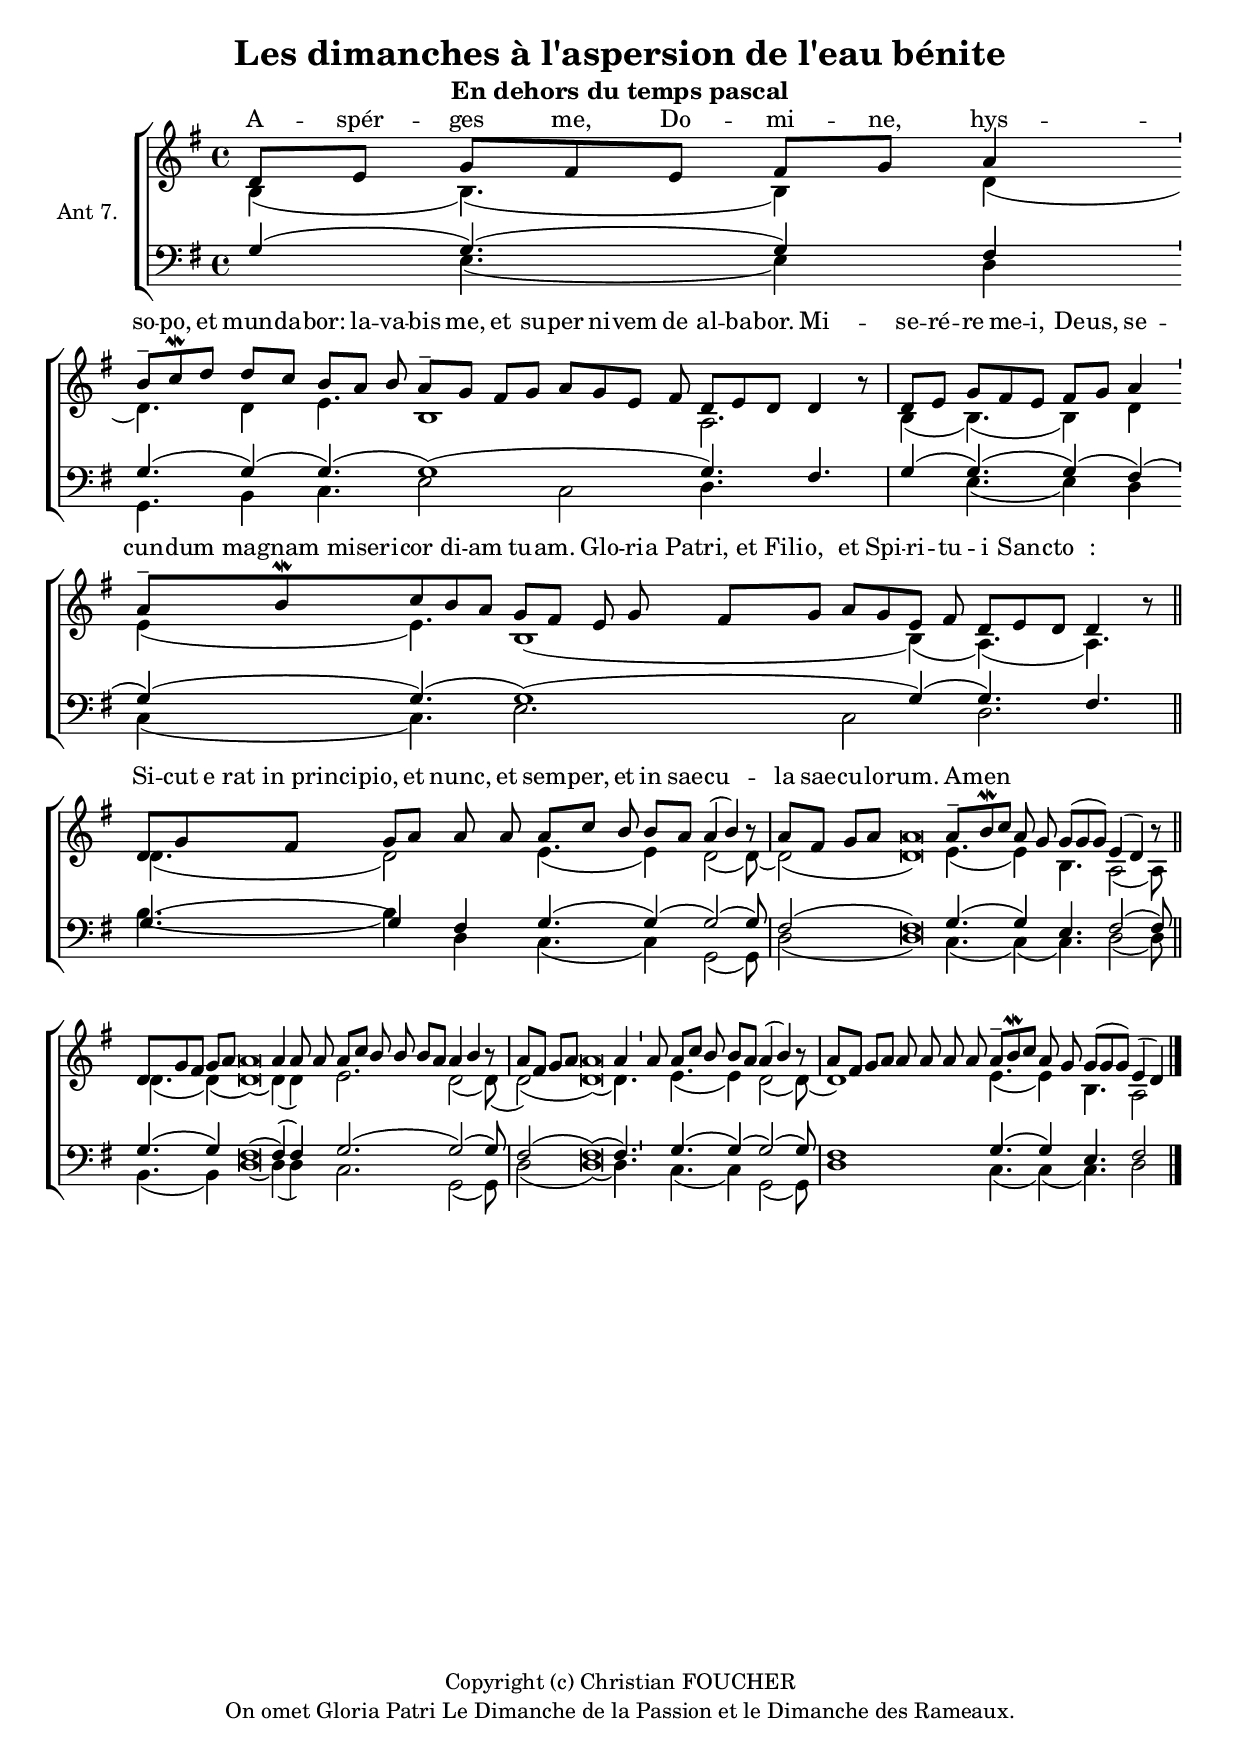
\version "2.16.2"
\include "english.ly"
% point and click debugging is disabled
#(ly:set-option 'point-and-click #f)
\header {
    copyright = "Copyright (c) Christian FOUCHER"
    subtitle = "En dehors du temps pascal"
    title = "Les dimanches à l'aspersion de l'eau bénite"
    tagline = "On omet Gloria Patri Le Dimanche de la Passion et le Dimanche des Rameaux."
}
#(set-global-staff-size 19)
#(set-default-paper-size "a4")
global = { 
    \skip 1*20 
}
globalTempo = {
    \tempo 4 = 100  
}
\score {
  \new ChoirStaff <<
        \set ChoirStaff.instrumentName = \markup { \column { "Ant 7." } }

        \new Staff = "CLEF_SOL" <<
            \new Voice = "voix" {
                \cadenzaOn  % pas de mesure                
                \clef "treble"
                \key g \major
                \override Stem #'direction = #UP % queue
                \override Slur #'direction = #UP % liaison
                
                d'8 [e'] g' [ fs' e'] fs' [g'] a'4  \bar "'"
                b'8^-- [c''\mordent d''] d'' [c''] b' [a'] b'  
                a'8^-- [g'] fs' [g'] a' [g' e'] fs'  
                d'8 [e' d'] d'4 r8 \bar "|"
                
                d' [e'] g'8 [fs' e'] fs' [g'] a'4 \bar "'"
                a'8^-- [b'8\mordent c'' b' a'] g' [fs'] e' g' 
                fs'8 [g'] a' [g' e'] fs' d' 
                [e'8 d'] d'4 r8 \bar "||"
                
                d'8 [g' fs'] g' [a'] a' a' a' [c''] 

                b'8 b' [a'] a'4 (b') r8  \bar "|"
                
                a'8 [fs'] g' [a'] a' \breve
                a'8^-- [b'\mordent c''] a'  
                g'8 g' ([g' g']) e'4 (d') r8 \bar "||"
                d'8 [g' fs'] g' [a'] a' \breve
                a'4 a'8 a' a' [c''] b' b' b' [a'] a'4 b' r8 \bar "|"
                a'8 [fs'] g' [a'] a' \breve a'4 \bar "'"
                a'8 a' [c''] b' b' [a'] a'4 (b') r8 \bar "|"
                a'8 [fs'] g' [a'] a' a' a' a' a'^-- [b'\mordent c''] a' g' g' ([g' g']) e'4 (d'4) 
                \bar "|."
            } % Voice
            
            \new Lyrics \with { alignAboveContext = "CLEF_SOL" } \lyricsto "voix" {
                    A -- spér -- ges me, Do -- mi -- ne, hys -- so -- po, et mun -- da -- bor:
                    la -- va -- bis me, et su -- per ni -- vem de al -- ba -- bor. Mi -- se -- ré -- re
                    me -- i, De -- us, se -- cun -- dum_magnam_miseri -- cor di -- am tu -- am.
                    Glo -- ri -- a_Patri,_et_Fili -- o, et Spi -- ri -- tu -- i San -- cto : Si -- cut e_rat_in_principi -- o,
                    et nunc, et sem -- per, et in sae -- cu -- la sae -- cu -- lo -- rum. A -- men
            }
                       
            \new Voice = "sol_accomp" {
                \cadenzaOn  % pas de mesure                
                \clef "treble"
                \key g \major
                \override Stem #'direction = #DOWN % queue
                \override Slur #'direction = #DOWN % liaison
                
                b 4 (b4.) (b4) d'4 (d'4.) d'4 e'4. b1 a2.
                b4 (b4.) (b4) d' e' (e'4.) b1 (b4) (a4.) (a)
                
                d'4. (d'2) e'4. (e'4) d'2 (d'8) (d'2) (d'\breve) e'4. (e'4) b4. a2 (a8)
                
                d'4. (d'4) (d'\breve) (d'4) (d'4) e'2. d'2 (d'8) (d'2) (d'\breve) (d'4.)
                e'4. (e'4) d'2 (d'8) (d'1) e'4. (e'4) b4. a2
            } % Voice
        >> % Staff (final) ends
        
        \new Staff = "CLEF_FA" <<
            \new Voice = "fa_haut" {
                \cadenzaOn  % pas de mesure                
                \clef "bass"
                \key g \major
                \override Stem #'direction = #UP % queue
                \override Slur #'direction = #UP % liaison
                
                g4 (g4.) (g4) fs4 g4. (g4) (g4.) (g1) (g4.) fs4.
                g4 (g4.) (g4) (fs4) (g4) (g4.) (g1) (g4) (g4.) fs4.
                g4. (g4) fs4 g4. (g4) (g2) (g8) fs2 (fs\breve) g4. (g4) e4. fs2 (fs8)
                g4. (g4) fs\breve (fs4) (fs4) g2. (g2) (g8) fs2 (fs\breve) (fs4.)
                g4. (g4) (g2) (g8) fs1 g4. (g4) e4. fs2             
            } % Voice
            
            \new Voice = "fa_bas" {
                \cadenzaOn  % pas de mesure
                \clef "bass"
                \key g \major
                \override Stem #'direction = #DOWN % queue
                \override Slur #'direction = #DOWN % liaison
                
                s4 e4. (e4) d4 g,4. b,4 c4. e2 c2 d4. s4.
                s4 e4. (e4) d4 c4 (c4.) e2. c2 d2.
                b4. (b4) d4 c4. (c4) g,2 (g,8) d2 (d\breve) c4. (c4) (c4.) d2 (d8)
                b,4. (b,4) d\breve (d4) (d4) c2. g,2 (g,8) d2 (d\breve) (d4.)
                c4. (c4) g,2 (g,8) d1 c4. (c4) (c4.) d2
            } % Voice
        >> % Staff (final) ends
    >> % notes

    \layout {
    }

    \midi {
    } 
} % score
